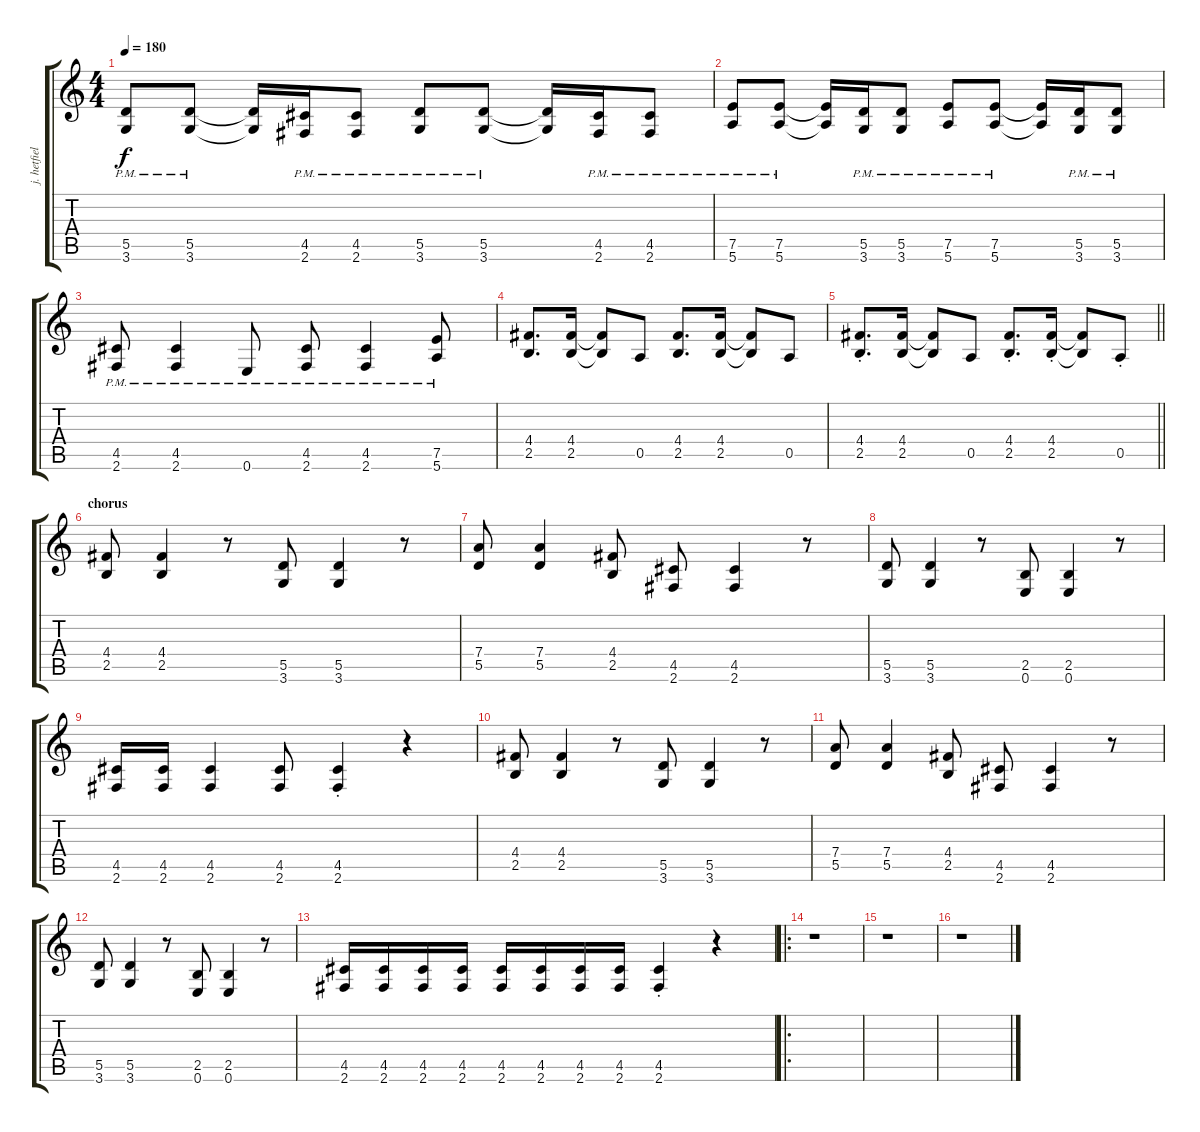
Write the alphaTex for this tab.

\track ("j. hetfield - rhythm guitar" "j. hetfiel") {instrument distortionguitar}
\staff {score tabs}
\tuning (E4 B3 G3 D3 A2 E2) {hide}
\ts (4 4)
\tempo 180
\clef g2
\ks c
(5.5{pm} 3.6{pm}).8{dy f} (5.5{pm} 3.6{pm}).8 (5.5{t} 3.6{t}).16 (4.5{pm} 2.6{pm}).16 (4.5{pm} 2.6{pm}).8 (5.5{pm} 3.6{pm}).8 (5.5{pm} 3.6{pm}).8 (5.5{t} 3.6{t}).16 (4.5{pm} 2.6{pm}).16 (4.5{pm} 2.6{pm}).8 |
(7.5{pm} 5.6{pm}).8 (7.5{pm} 5.6{pm}).8 (7.5{t} 5.6{t}).16 (5.5{pm} 3.6{pm}).16 (5.5{pm} 3.6{pm}).8 (7.5{pm} 5.6{pm}).8 (7.5{pm} 5.6{pm}).8 (7.5{t} 5.6{t}).16 (5.5{pm} 3.6{pm}).16 (5.5{pm} 3.6{pm}).8 |
(4.5{pm} 2.6{pm}).8 (4.5{pm} 2.6{pm}).4 0.6{pm}.8 (4.5{pm} 2.6{pm}).8 (4.5{pm} 2.6{pm}).4 (7.5{pm} 5.6{pm}).8 |
(4.4 2.5).8{d} (4.4 2.5).16 (4.4{t} 2.5{t}).8 0.5.8 (4.4 2.5).8{d} (4.4 2.5).16 (4.4{t} 2.5{t}).8 0.5.8 |
\barLineRight lightlight
(4.4{st} 2.5{st}).8{d} (4.4 2.5).16 (4.4{t} 2.5{t}).8 0.5.8 (4.4{st} 2.5{st}).8{d} (4.4{st} 2.5{st}).16 (4.4{t} 2.5{t}).8 0.5{st}.8 |
\section ("" "chorus")
(4.4 2.5).8 (4.4 2.5).4 r.8 (5.5 3.6).8 (5.5 3.6).4 r.8 |
(7.4 5.5).8 (7.4 5.5).4 (4.4 2.5).8 (4.5 2.6).8 (4.5 2.6).4 r.8 |
(5.5 3.6).8 (5.5 3.6).4 r.8 (2.5 0.6).8 (2.5 0.6).4 r.8 |
(4.5 2.6).16 (4.5 2.6).16 (4.5 2.6).4 (4.5 2.6).8 (4.5{st} 2.6{st}).4 r.4 |
(4.4 2.5).8 (4.4 2.5).4 r.8 (5.5 3.6).8 (5.5 3.6).4 r.8 |
(7.4 5.5).8 (7.4 5.5).4 (4.4 2.5).8 (4.5 2.6).8 (4.5 2.6).4 r.8 |
(5.5 3.6).8 (5.5 3.6).4 r.8 (2.5 0.6).8 (2.5 0.6).4 r.8 |
(4.5 2.6).16 (4.5 2.6).16 (4.5 2.6).16 (4.5 2.6).16 (4.5 2.6).16 (4.5 2.6).16 (4.5 2.6).16 (4.5 2.6).16 (4.5{st} 2.6{st}).4 r.4 |
\ro
r.1 |
r.1 |
r.1
